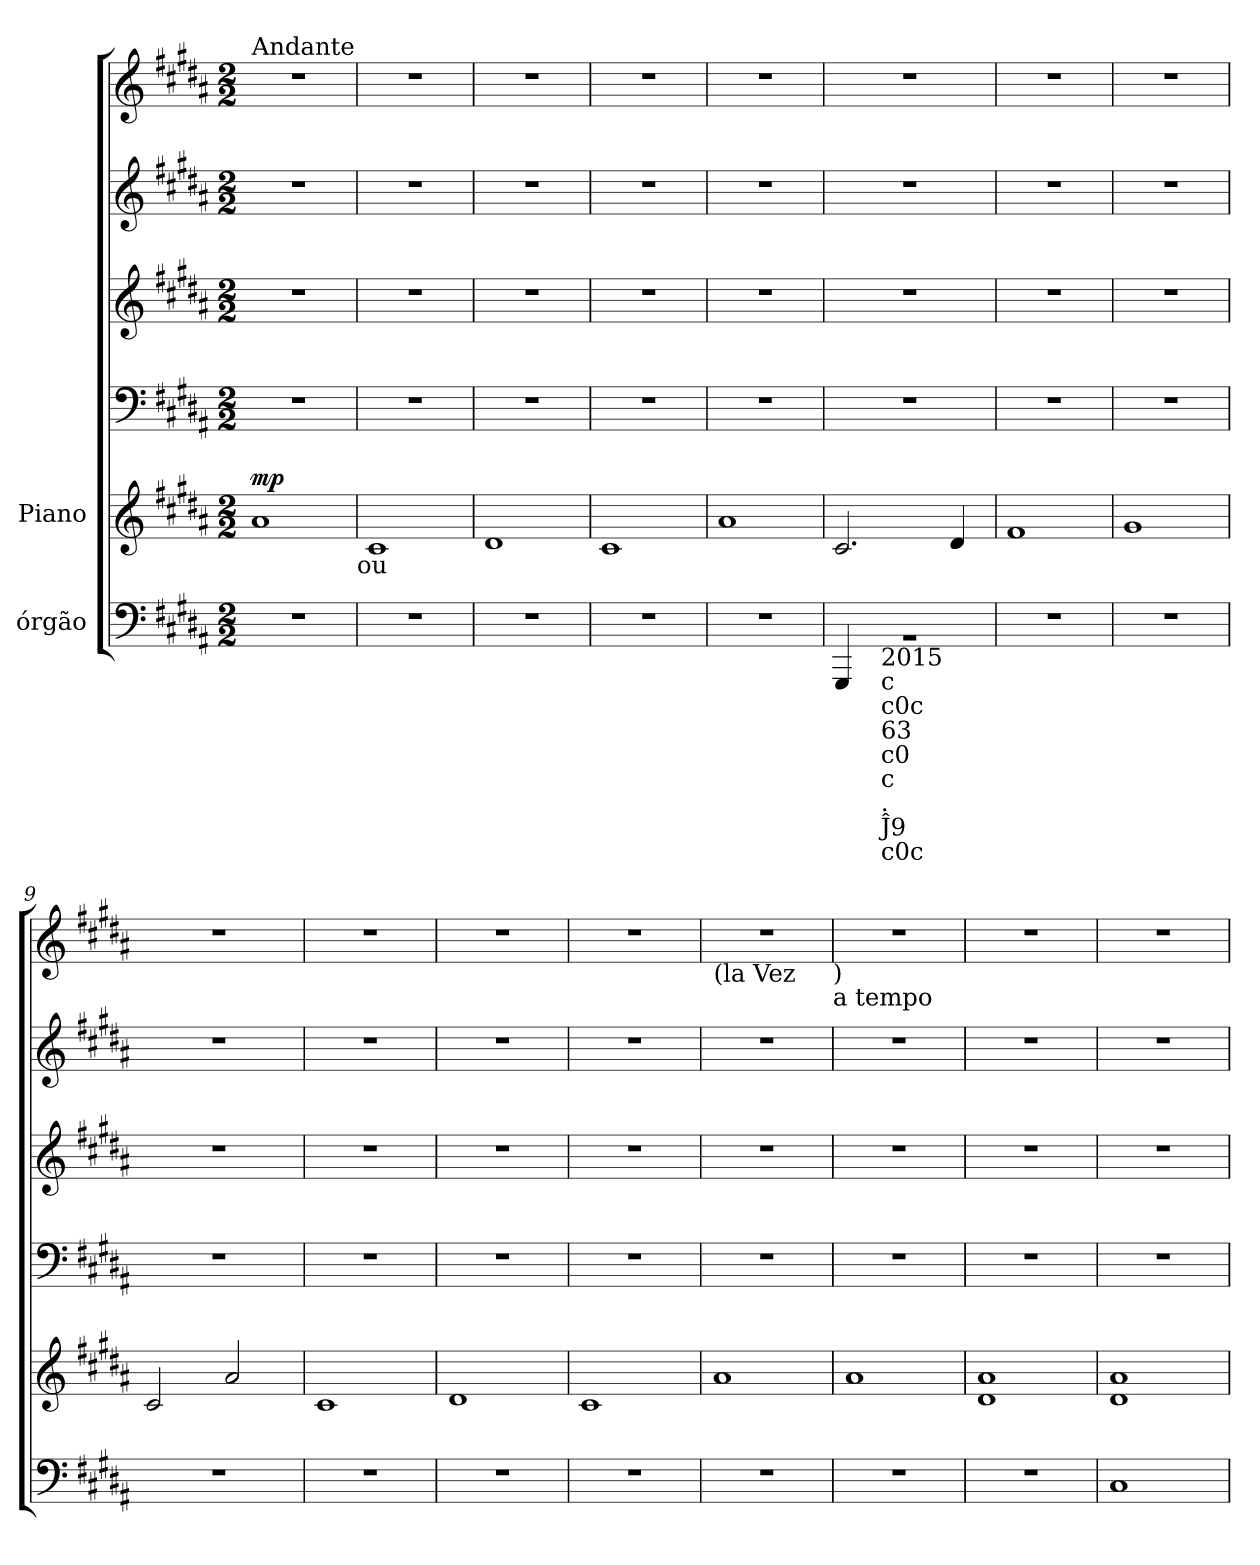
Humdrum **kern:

**kern	**kern	**dynam	**kern	**kern	**kern	**kern
*part6	*part5	*part5	*part4	*part3	*part2	*part1
*staff6	*staff5	*staff5	*staff4	*staff3	*staff2	*staff1
*I"órgão	*I"Piano	*	*	*	*	*
*clefF4	*clefG2	*	*clefF4	*clefG2	*clefG2	*clefG2
*k[f#c#g#d#a#]	*k[f#c#g#d#a#]	*	*k[f#c#g#d#a#]	*k[f#c#g#d#a#]	*k[f#c#g#d#a#]	*k[f#c#g#d#a#]
*B:	*B:	*	*B:	*B:	*B:	*B:
*M2/2	*M2/2	*	*M2/2	*M2/2	*M2/2	*M2/2
=1	=1	=1	=1	=1	=1	=1
!	!	!	!	!	!	!LO:TX:a:t=Andante
!	!	!LO:DY:a	!	!	!	!
1r	1a#	mp	1r	1r	1r	1r
!	!LO:TX:b:t=ou	!	!	!	!	!
=2	=2	=2	=2	=2	=2	=2
1r	1c#	.	1r	1r	1r	1r
=3	=3	=3	=3	=3	=3	=3
1r	1d#	.	1r	1r	1r	1r
=4	=4	=4	=4	=4	=4	=4
1r	1c#	.	1r	1r	1r	1r
!!LO:PB:g=z
=5	=5	=5	=5	=5	=5	=5
1r	1a#	.	1r	1r	1r	1r
=6	=6	=6	=6	=6	=6	=6
*^	*	*	*	*	*	*
1rC	4GGG#/	2.c#/	.	1r	1r	1r	1r
!	!LO:TX:b:t=2015	!	!	!	!	!	!
!	!LO:TX:b:t=c	!	!	!	!	!	!
!	!LO:TX:b:t=c0c	!	!	!	!	!	!
!	!LO:TX:b:t=63	!	!	!	!	!	!
!	!LO:TX:b:t=c0	!	!	!	!	!	!
!	!LO:TX:b:t=c	!	!	!	!	!	!
!	!LO:TX:b:t=.	!	!	!	!	!	!
!	!LO:TX:b:t=Ĵ9	!	!	!	!	!	!
!	!LO:TX:b:t=c0c	!	!	!	!	!	!
.	2.ryy	.	.	.	.	.	.
.	.	4d#/	.	.	.	.	.
*v	*v	*	*	*	*	*	*
=7	=7	=7	=7	=7	=7	=7
1r	1f#	.	1r	1r	1r	1r
=8	=8	=8	=8	=8	=8	=8
1r	1g#	.	1r	1r	1r	1r
!!LO:PB:g=z
=9	=9	=9	=9	=9	=9	=9
1r	2c#/	.	1r	1r	1r	1r
.	2a#/	.	.	.	.	.
=10	=10	=10	=10	=10	=10	=10
1r	1c#	.	1r	1r	1r	1r
=11	=11	=11	=11	=11	=11	=11
1r	1d#	.	1r	1r	1r	1r
=12	=12	=12	=12	=12	=12	=12
1r	1c#	.	1r	1r	1r	1r
!!LO:PB:g=z
=13	=13	=13	=13	=13	=13	=13
!	!	!	!	!	!	!LO:TX:b:t=(la Vez
1r	1a#	.	1r	1r	1r	1r
!	!	!	!	!	!	!LO:TX:b:t=)
!	!	!	!	!	!	!LO:TX:b:t=a tempo
=14	=14	=14	=14	=14	=14	=14
1r	1a#	.	1r	1r	1r	1r
=15	=15	=15	=15	=15	=15	=15
1r	1d# 1a#	.	1r	1r	1r	1r
=16	=16	=16	=16	=16	=16	=16
1C#	1d# 1a#	.	1r	1r	1r	1r
=	=	=	=	=	=	=
*-	*-	*-	*-	*-	*-	*-
